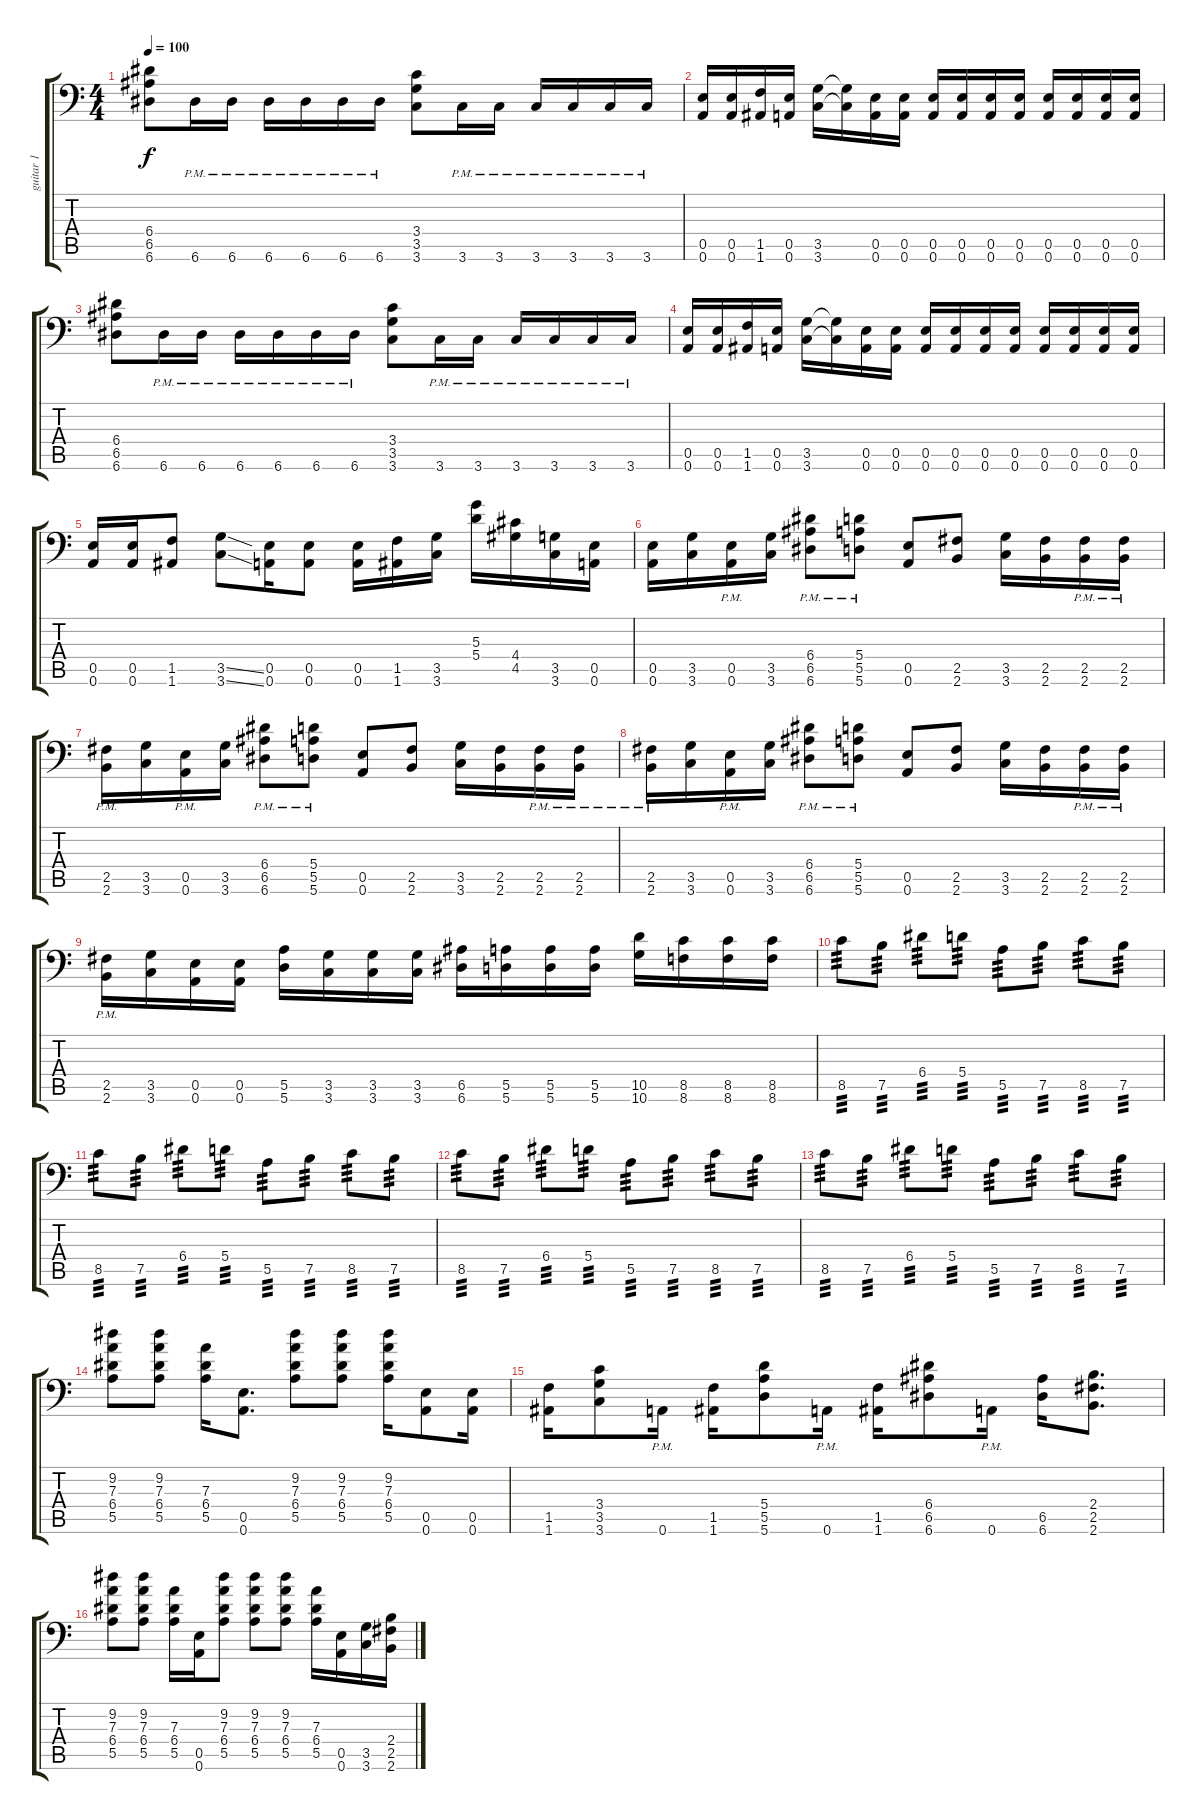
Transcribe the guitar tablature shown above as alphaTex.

\track ("guitar 1" "guitar 1") {instrument distortionguitar}
\staff {score tabs}
\tuning (B3 Gb3 D3 A2 E2 A1) {hide}
\ts (4 4)
\tempo 100
\clef f4
\ks c
(6.4 6.5 6.6).8{dy f} 6.6{pm}.16 6.6{pm}.16 6.6{pm}.16 6.6{pm}.16 6.6{pm}.16 6.6{pm}.16 (3.4 3.5 3.6).8 3.6{pm}.16 3.6{pm}.16 3.6{pm}.16 3.6{pm}.16 3.6{pm}.16 3.6{pm}.16 |
(0.5 0.6).16 (0.5 0.6).16 (1.5 1.6).16 (0.5 0.6).16 (3.5 3.6).16 (3.5{t} 3.6{t}).16 (0.5 0.6).16 (0.5 0.6).16 (0.5 0.6).16 (0.5 0.6).16 (0.5 0.6).16 (0.5 0.6).16 (0.5 0.6).16 (0.5 0.6).16 (0.5 0.6).16 (0.5 0.6).16 |
(6.4 6.5 6.6).8 6.6{pm}.16 6.6{pm}.16 6.6{pm}.16 6.6{pm}.16 6.6{pm}.16 6.6{pm}.16 (3.4 3.5 3.6).8 3.6{pm}.16 3.6{pm}.16 3.6{pm}.16 3.6{pm}.16 3.6{pm}.16 3.6{pm}.16 |
(0.5 0.6).16 (0.5 0.6).16 (1.5 1.6).16 (0.5 0.6).16 (3.5 3.6).16 (3.5{t} 3.6{t}).16 (0.5 0.6).16 (0.5 0.6).16 (0.5 0.6).16 (0.5 0.6).16 (0.5 0.6).16 (0.5 0.6).16 (0.5 0.6).16 (0.5 0.6).16 (0.5 0.6).16 (0.5 0.6).16 |
(0.5 0.6).16 (0.5 0.6).16 (1.5 1.6).8 (3.5{ss} 3.6{ss}).8 (0.5 0.6).16 (0.5 0.6).8 (0.5 0.6).16 (1.5 1.6).16 (3.5 3.6).16 (5.3 5.4).16 (4.4 4.5).16 (3.5 3.6).16 (0.5 0.6).16 |
(0.5 0.6).16 (3.5 3.6).16 (0.5{pm} 0.6{pm}).16 (3.5 3.6).16 (6.4{pm} 6.5{pm} 6.6{pm}).8 (5.4{pm} 5.5{pm} 5.6{pm}).8 (0.5 0.6).8 (2.5 2.6).8 (3.5 3.6).16 (2.5 2.6).16 (2.5{pm} 2.6{pm}).16 (2.5{pm} 2.6{pm}).16 |
(2.5{pm} 2.6{pm}).16 (3.5 3.6).16 (0.5{pm} 0.6{pm}).16 (3.5 3.6).16 (6.4{pm} 6.5{pm} 6.6{pm}).8 (5.4{pm} 5.5{pm} 5.6{pm}).8 (0.5 0.6).8 (2.5 2.6).8 (3.5 3.6).16 (2.5 2.6).16 (2.5{pm} 2.6{pm}).16 (2.5{pm} 2.6{pm}).16 |
(2.5{pm} 2.6{pm}).16 (3.5 3.6).16 (0.5{pm} 0.6{pm}).16 (3.5 3.6).16 (6.4{pm} 6.5{pm} 6.6{pm}).8 (5.4{pm} 5.5{pm} 5.6{pm}).8 (0.5 0.6).8 (2.5 2.6).8 (3.5 3.6).16 (2.5 2.6).16 (2.5{pm} 2.6{pm}).16 (2.5{pm} 2.6{pm}).16 |
(2.5{pm} 2.6{pm}).16 (3.5 3.6).16 (0.5 0.6).16 (0.5 0.6).16 (5.5 5.6).16 (3.5 3.6).16 (3.5 3.6).16 (3.5 3.6).16 (6.5 6.6).16 (5.5 5.6).16 (5.5 5.6).16 (5.5 5.6).16 (10.5 10.6).16 (8.5 8.6).16 (8.5 8.6).16 (8.5 8.6).16 |
8.5.8{tp 3} 7.5.8{tp 3} 6.4.8{tp 3} 5.4.8{tp 3} 5.5.8{tp 3} 7.5.8{tp 3} 8.5.8{tp 3} 7.5.8{tp 3} |
8.5.8{tp 3} 7.5.8{tp 3} 6.4.8{tp 3} 5.4.8{tp 3} 5.5.8{tp 3} 7.5.8{tp 3} 8.5.8{tp 3} 7.5.8{tp 3} |
8.5.8{tp 3} 7.5.8{tp 3} 6.4.8{tp 3} 5.4.8{tp 3} 5.5.8{tp 3} 7.5.8{tp 3} 8.5.8{tp 3} 7.5.8{tp 3} |
8.5.8{tp 3} 7.5.8{tp 3} 6.4.8{tp 3} 5.4.8{tp 3} 5.5.8{tp 3} 7.5.8{tp 3} 8.5.8{tp 3} 7.5.8{tp 3} |
(9.2 7.3 6.4 5.5).8 (9.2 7.3 6.4 5.5).8 (7.3 6.4 5.5).16 (0.5 0.6).8{d} (9.2 7.3 6.4 5.5).8 (9.2 7.3 6.4 5.5).8 (9.2 7.3 6.4 5.5).16 (0.5 0.6).8 (0.5 0.6).16 |
(1.5 1.6).16 (3.4 3.5 3.6).8 0.6{pm}.16 (1.5 1.6).16 (5.4 5.5 5.6).8 0.6{pm}.16 (1.5 1.6).16 (6.4 6.5 6.6).8 0.6{pm}.16 (6.5 6.6).16 (2.4 2.5 2.6).8{d} |
(9.2 7.3 6.4 5.5).8 (9.2 7.3 6.4 5.5).8 (7.3 6.4 5.5).16 (0.5 0.6).16 (9.2 7.3 6.4 5.5).8 (9.2 7.3 6.4 5.5).8 (9.2 7.3 6.4 5.5).8 (7.3 6.4 5.5).16 (0.5 0.6).16 (3.5 3.6).16 (2.4 2.5 2.6).16
